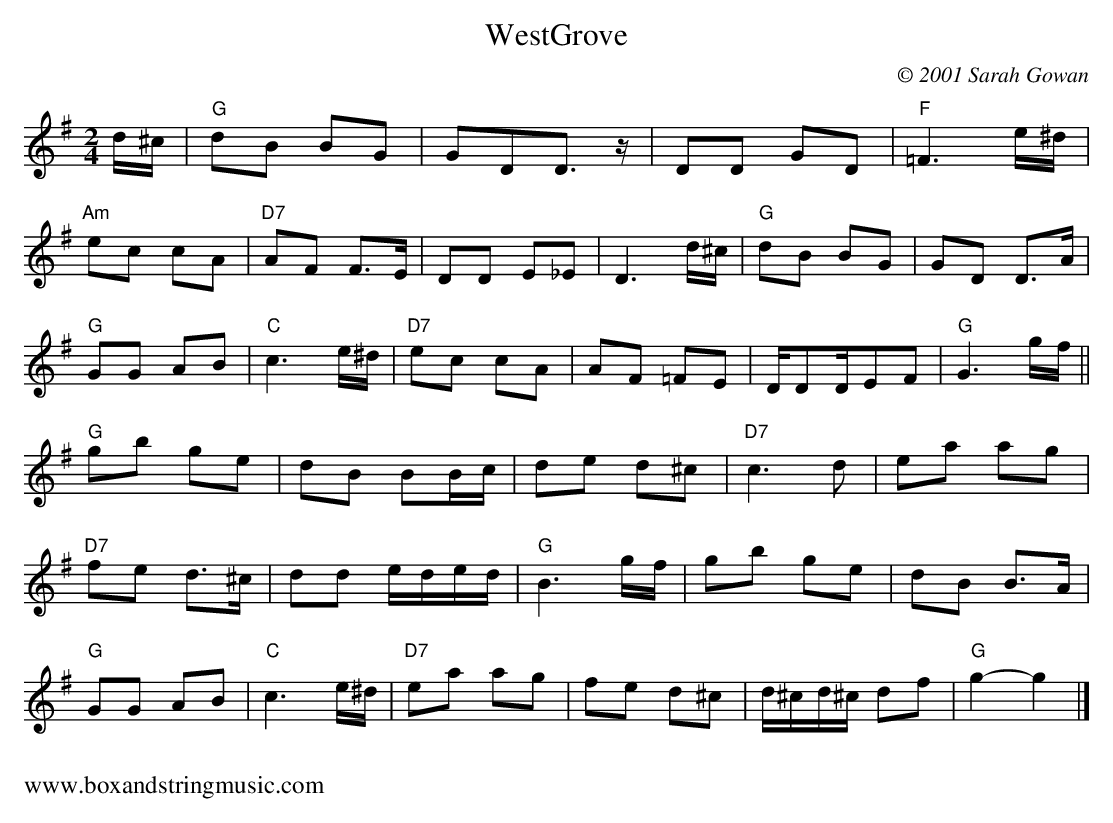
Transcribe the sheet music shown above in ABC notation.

X:1
T:WestGrove
C:© 2001 Sarah Gowan
M:2/4
L:1/16
K:G
d^c|"G"d2B2 B2G2|G2D2D3z|D2D2 G2D2|"F"=F6e^d|
"Am"e2c2 c2A2|"D7"A2F2 F3E|D2D2 E2_E2|D6d^c|"G"d2B2 B2G2|G2D2 D3A|
"G"G2G2 A2B2|"C"c6e^d|"D7"e2c2 c2A2|A2F2 =F2E2|DD2DE2F2|"G"G6gf||
"G"g2b2 g2e2|d2B2 B2Bc|d2e2 d2^c2|"D7"c6d2|e2a2 a2g2|
"D7"f2e2 d3^c|d2d2 eded|"G"B6gf|g2b2 g2e2|d2B2 B3A|
"G"G2G2 A2B2|"C"c6e^d|"D7"e2a2 a2g2|f2e2 d2^c2|d^cd^c d2f2|"G"g4-g4|]
